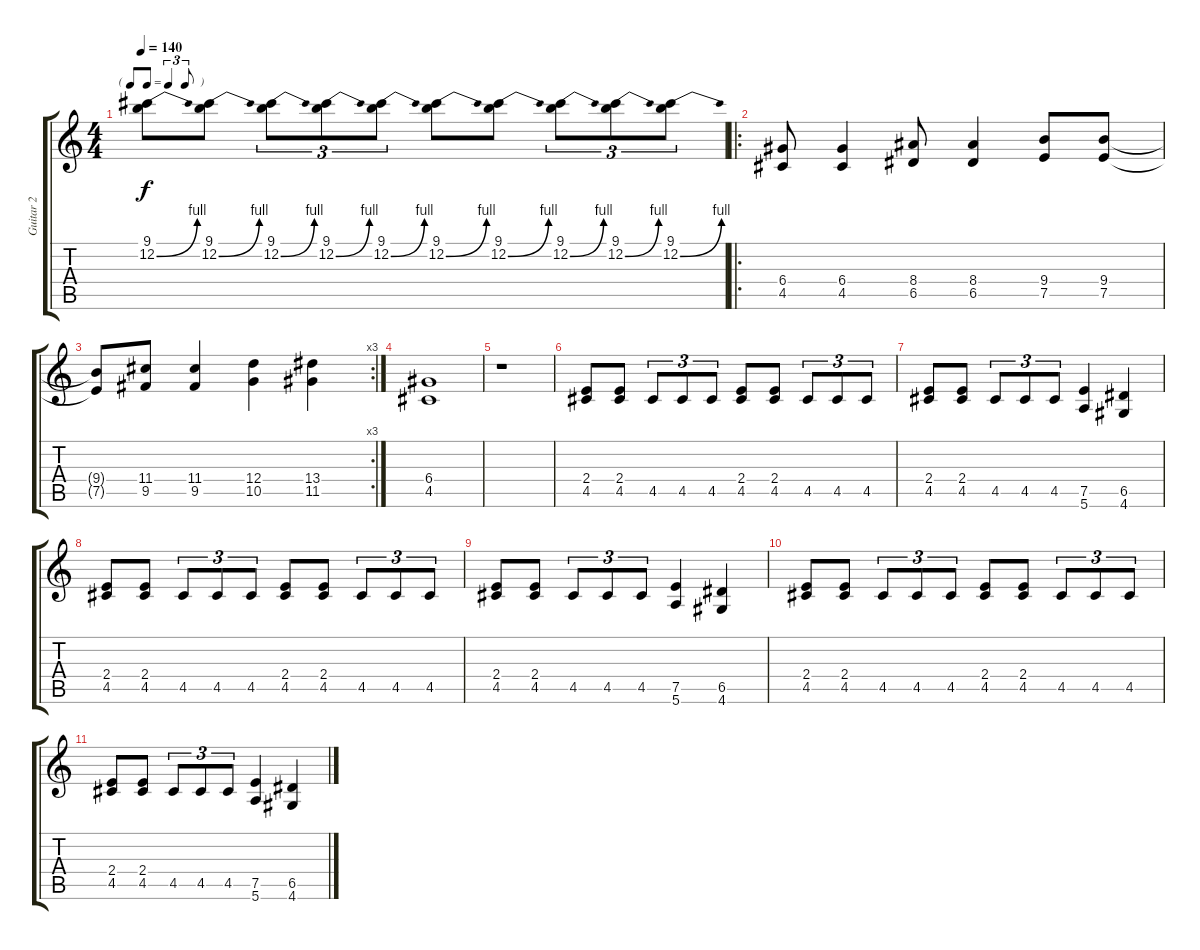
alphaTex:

\track ("Guitar 2" "Guitar 2") {instrument overdrivenguitar}
\staff {score tabs}
\tuning (E4 B3 G3 D3 A2 E2) {hide}
\ts (4 4)
\tf triplet8th
\tempo 140
\clef g2
\ks c
(9.1 12.2{be (bend 0 0 60 4)}).8{dy f} (9.1 12.2{be (bend 0 0 60 4)}).8 (9.1 12.2{be (bend 0 0 60 4)}).8{tu (3 2)} (9.1 12.2{be (bend 0 0 60 4)}).8{tu (3 2)} (9.1 12.2{be (bend 0 0 60 4)}).8{tu (3 2)} (9.1 12.2{be (bend 0 0 60 4)}).8 (9.1 12.2{be (bend 0 0 60 4)}).8 (9.1 12.2{be (bend 0 0 60 4)}).8{tu (3 2)} (9.1 12.2{be (bend 0 0 60 4)}).8{tu (3 2)} (9.1 12.2{be (bend 0 0 60 4)}).8{tu (3 2)} |
\ro
(6.4 4.5).8 (6.4 4.5).4 (8.4 6.5).8 (8.4 6.5).4 (9.4 7.5).8 (9.4 7.5).8 |
\rc 3
(9.4{t} 7.5{t}).8 (11.4 9.5).8 (11.4 9.5).4 (12.4 10.5).4 (13.4 11.5).4 |
(6.4 4.5).1 |
r.1 |
(2.4 4.5).8 (2.4 4.5).8 4.5.8{tu (3 2)} 4.5.8{tu (3 2)} 4.5.8{tu (3 2)} (2.4 4.5).8 (2.4 4.5).8 4.5.8{tu (3 2)} 4.5.8{tu (3 2)} 4.5.8{tu (3 2)} |
(2.4 4.5).8 (2.4 4.5).8 4.5.8{tu (3 2)} 4.5.8{tu (3 2)} 4.5.8{tu (3 2)} (7.5 5.6).4 (6.5 4.6).4 |
(2.4 4.5).8 (2.4 4.5).8 4.5.8{tu (3 2)} 4.5.8{tu (3 2)} 4.5.8{tu (3 2)} (2.4 4.5).8 (2.4 4.5).8 4.5.8{tu (3 2)} 4.5.8{tu (3 2)} 4.5.8{tu (3 2)} |
(2.4 4.5).8 (2.4 4.5).8 4.5.8{tu (3 2)} 4.5.8{tu (3 2)} 4.5.8{tu (3 2)} (7.5 5.6).4 (6.5 4.6).4 |
(2.4 4.5).8{volume 0} (2.4 4.5).8 4.5.8{tu (3 2)} 4.5.8{tu (3 2)} 4.5.8{tu (3 2)} (2.4 4.5).8 (2.4 4.5).8 4.5.8{tu (3 2)} 4.5.8{tu (3 2)} 4.5.8{tu (3 2)} |
(2.4 4.5).8 (2.4 4.5).8 4.5.8{tu (3 2)} 4.5.8{tu (3 2)} 4.5.8{tu (3 2)} (7.5 5.6).4 (6.5 4.6).4
